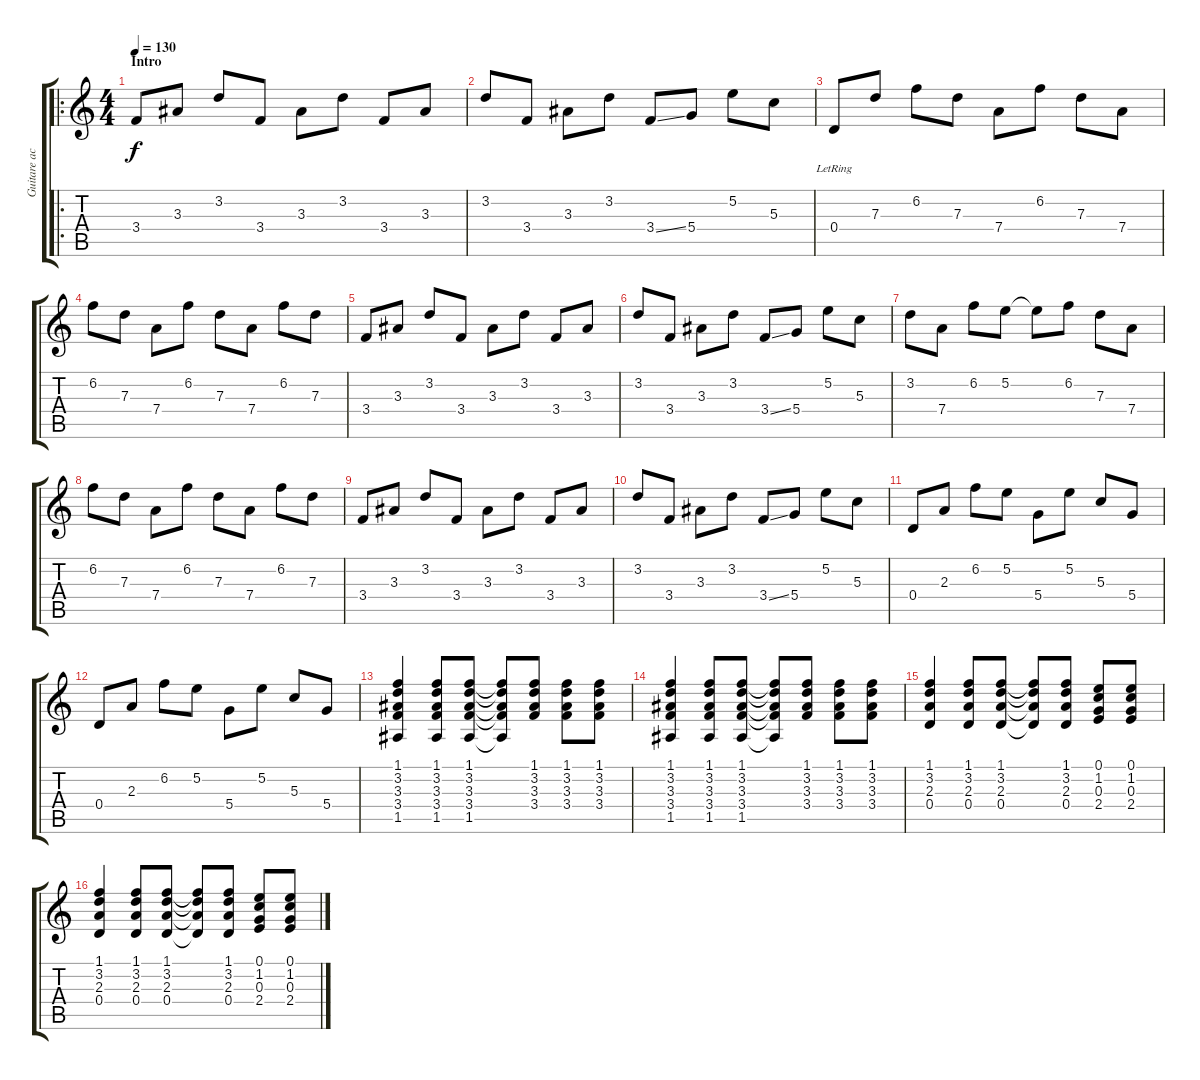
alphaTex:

\track ("Guitare accoust" "Guitare ac") {instrument acousticguitarsteel}
\staff {score tabs}
\tuning (E4 B3 G3 D3 A2 E2) {hide}
\ro
\ts (4 4)
\section ("" "Intro")
\tempo 130
\clef g2
\ks c
3.4.8{dy f instrument acousticguitarsteel} 3.3.8 3.2.8 3.4.8 3.3.8 3.2.8 3.4.8 3.3.8 |
3.2.8 3.4.8 3.3.8 3.2.8 3.4{ss}.8 5.4.8 5.2.8 5.3.8 |
0.4{lr}.8 7.3.8 6.2.8 7.3.8 7.4.8 6.2.8 7.3.8 7.4.8 |
6.2.8 7.3.8 7.4.8 6.2.8 7.3.8 7.4.8 6.2.8 7.3.8 |
3.4.8 3.3.8 3.2.8 3.4.8 3.3.8 3.2.8 3.4.8 3.3.8 |
3.2.8 3.4.8 3.3.8 3.2.8 3.4{ss}.8 5.4.8 5.2.8 5.3.8 |
3.2.8 7.4.8 6.2.8 5.2.8 5.2{t}.8 6.2.8 7.3.8 7.4.8 |
6.2.8 7.3.8 7.4.8 6.2.8 7.3.8 7.4.8 6.2.8 7.3.8 |
3.4.8 3.3.8 3.2.8 3.4.8 3.3.8 3.2.8 3.4.8 3.3.8 |
3.2.8 3.4.8 3.3.8 3.2.8 3.4{ss}.8 5.4.8 5.2.8 5.3.8 |
0.4.8 2.3.8 6.2.8 5.2.8 5.4.8 5.2.8 5.3.8 5.4.8 |
0.4.8 2.3.8 6.2.8 5.2.8 5.4.8 5.2.8 5.3.8 5.4.8 |
(1.1 3.2 3.3 3.4 1.5).4 (1.1 3.2 3.3 3.4 1.5).8 (1.1 3.2 3.3 3.4 1.5).8 (1.1{t} 3.2{t} 3.3{t} 3.4{t} 1.5{t}).8 (1.1 3.2 3.3 3.4).8 (1.1 3.2 3.3 3.4).8 (1.1 3.2 3.3 3.4).8 |
(1.1 3.2 3.3 3.4 1.5).4 (1.1 3.2 3.3 3.4 1.5).8 (1.1 3.2 3.3 3.4 1.5).8 (1.1{t} 3.2{t} 3.3{t} 3.4{t} 1.5{t}).8 (1.1 3.2 3.3 3.4).8 (1.1 3.2 3.3 3.4).8 (1.1 3.2 3.3 3.4).8 |
(1.1 3.2 2.3 0.4).4 (1.1 3.2 2.3 0.4).8 (1.1 3.2 2.3 0.4).8 (1.1{t} 3.2{t} 2.3{t} 0.4{t}).8 (1.1 3.2 2.3 0.4).8 (0.1 1.2 0.3 2.4).8 (0.1 1.2 0.3 2.4).8 |
(1.1 3.2 2.3 0.4).4 (1.1 3.2 2.3 0.4).8 (1.1 3.2 2.3 0.4).8 (1.1{t} 3.2{t} 2.3{t} 0.4{t}).8 (1.1 3.2 2.3 0.4).8 (0.1 1.2 0.3 2.4).8 (0.1 1.2 0.3 2.4).8
